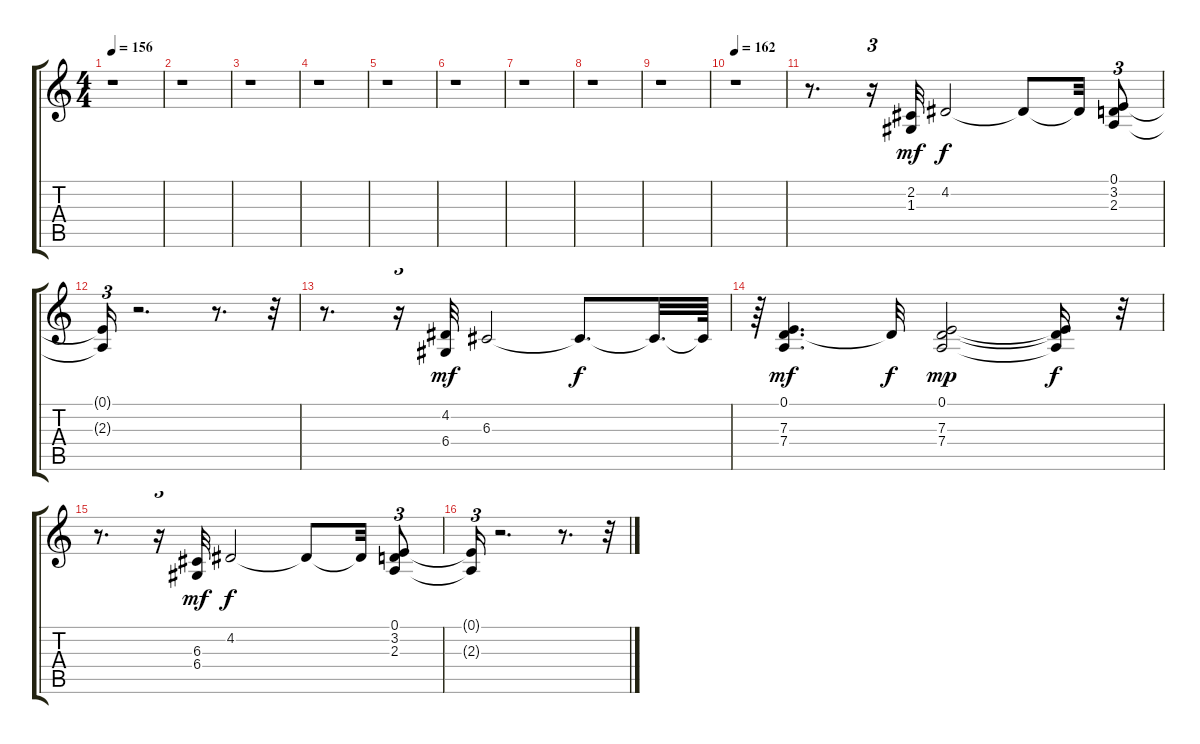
\track "" {instrument trombone}
\staff {score tabs}
\tuning (E4 B3 G3 D3 A2 E2) {hide}
\ts (4 4)
\tempo 156
\clef g2
\ks c
r.1{dy f} |
r.1 |
r.1 |
r.1 |
r.1 |
r.1 |
r.1 |
r.1 |
r.1 |
\tempo 162
r.1 |
r.8{d} r.16{tu (3 2)} (2.2 1.3).32{dy mf} 4.2.2{dy f} 4.2{t}.8 4.2{t}.32 (0.1 3.2 2.3).8{tu (3 2)} |
(0.1{t} 2.3{t}).16{tu (3 2)} r.2{d} r.8{d} r.32{tu (3 2)} |
r.8{d} r.16{tu (3 2)} (4.2 6.4).32{dy mf} 6.3.2 6.3{t}.8{d dy f} 6.3{t}.32{d} 6.3{t}.64 |
r.64{tu (3 2)} (0.1 7.3 7.4).4{d dy mf} 7.3{t}.32{dy f} (0.1 7.3 7.4).2{dy mp} (0.1{t} 7.3{t} 7.4{t}).16{dy f} r.32{tu (3 2)} |
r.8{d} r.16{tu (3 2)} (6.3 6.4).32{dy mf} 4.2.2{dy f} 4.2{t}.8 4.2{t}.32 (0.1 3.2 2.3).8{tu (3 2)} |
(0.1{t} 2.3{t}).16{tu (3 2)} r.2{d} r.8{d} r.32{tu (3 2)}
